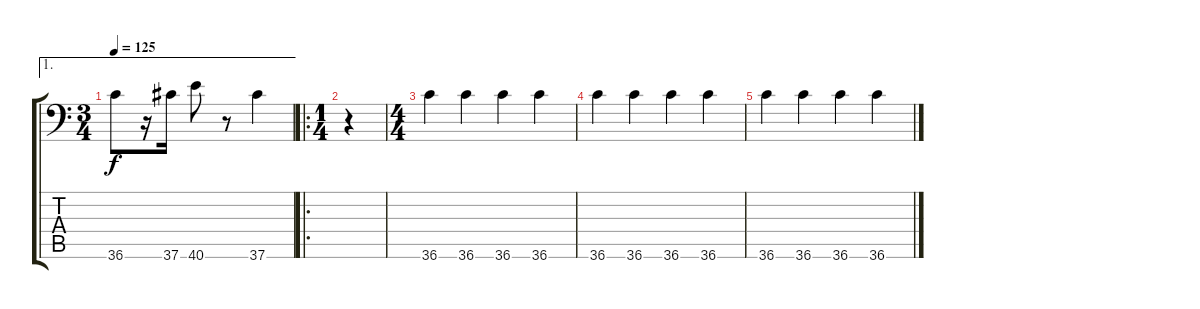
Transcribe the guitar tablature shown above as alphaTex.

\track "" {instrument acousticgrandpiano}
\staff {score tabs}
\tuning (C-1 C-1 C-1 C-1 C-1 C-1) {hide}
\ae 1
\ts (3 4)
\tempo 125
\clef f4
\ks c
36.6.8{dy f} r.16 37.6.16 40.6.8 r.8 37.6.4 |
\ro
\ts (1 4)
r.4 |
\ts (4 4)
36.6.4 36.6.4 36.6.4 36.6.4 |
36.6.4 36.6.4 36.6.4 36.6.4 |
36.6.4 36.6.4 36.6.4 36.6.4
